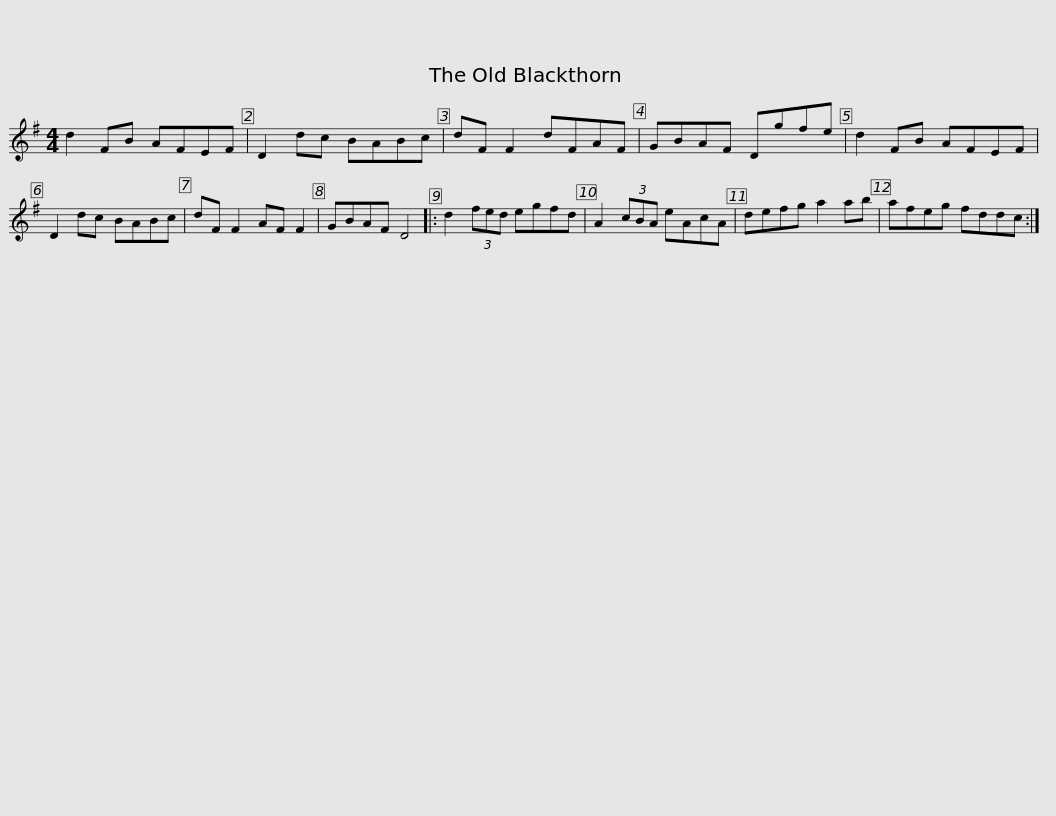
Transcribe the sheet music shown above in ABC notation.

X:1
L:1/8
M:4/4
I:linebreak $
K:G
V:1 treble
V:1
 d2 FB AFEF | D2 dc BABc | dF F2 dFAF | GBAF Dgfe | d2 FB AFEF | %5
 D2 dc BABc |$ dF F2 AF F2 | GBAF D4 |: d2 (3fed egfd | A2 (3cBA eAcA | %10
 defg a2 ab | afeg fddc :| %12
